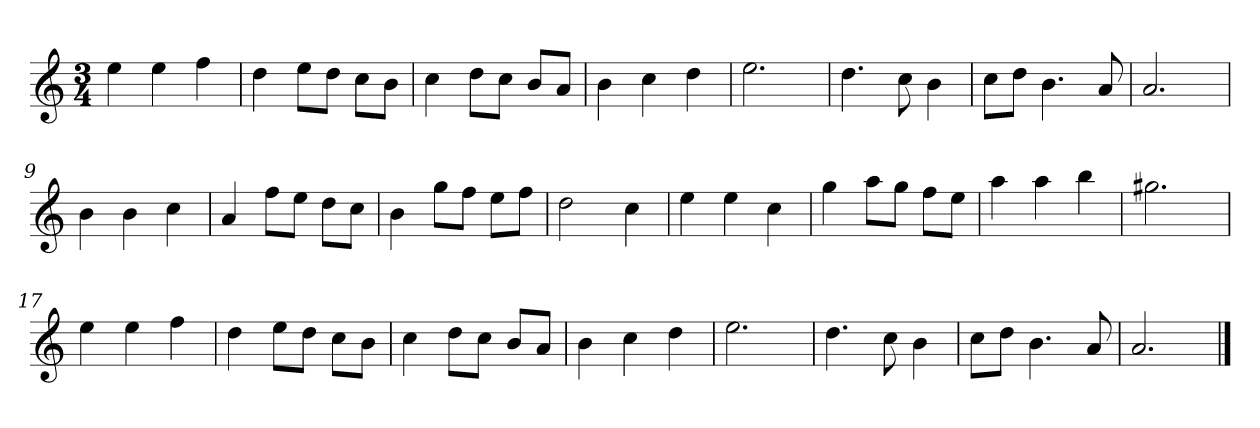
**kern
*part1
*staff1
*k[]
*M3/4
*MM120
=1
4ee
4ee
4ff
=2
4dd
8eeL
8ddJ
8ccL
8bJ
=3
4cc
8ddL
8ccJ
8bL
8aJ
=4
4b
4cc
4dd
=5
2.ee
=6
4.dd
8cc
4b
=7
8ccL
8ddJ
4.b
8a
=8
2.a
=9
4b
4b
4cc
=10
4a
8ffL
8eeJ
8ddL
8ccJ
=11
4b
8ggL
8ffJ
8eeL
8ffJ
=12
2dd
4cc
=13
4ee
4ee
4cc
=14
4gg
8aaL
8ggJ
8ffL
8eeJ
=15
4aa
4aa
4bb
=16
2.gg#X
=17
4ee
4ee
4ff
=18
4dd
8eeL
8ddJ
8ccL
8bJ
=19
4cc
8ddL
8ccJ
8bL
8aJ
=20
4b
4cc
4dd
=21
2.ee
=22
4.dd
8cc
4b
=23
8ccL
8ddJ
4.b
8a
=24
2.a
==
*-
